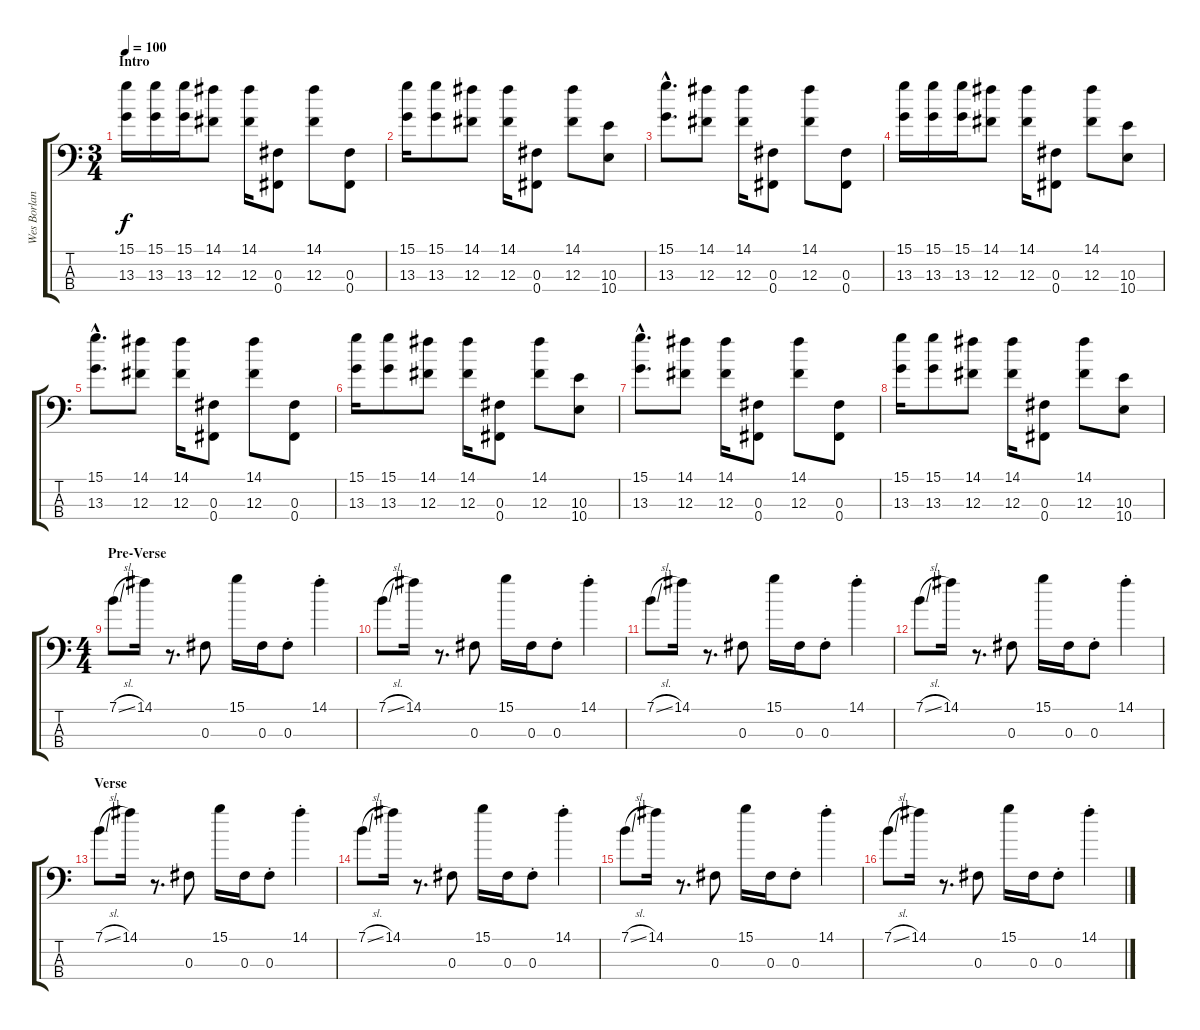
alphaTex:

\track ("Wes Borland - Guitar" "Wes Borlan") {instrument distortionguitar}
\staff {score tabs}
\tuning (E3 B2 Gb2 Gb1) {hide}
\ts (3 4)
\section ("" "Intro")
\tempo 100
\clef f4
\ks c
(15.1 13.3).16{dy f instrument distortionguitar} (15.1 13.3).16 (15.1 13.3).16 (14.1 12.3).8 (14.1 12.3).16 (0.3 0.4).8 (14.1 12.3).8 (0.3 0.4).8 |
(15.1 13.3).16 (15.1 13.3).8 (14.1 12.3).8 (14.1 12.3).16 (0.3 0.4).8 (14.1 12.3).8 (10.3 10.4).8 |
(15.1{hac} 13.3{hac}).8{d} (14.1 12.3).8 (14.1 12.3).16 (0.3 0.4).8 (14.1 12.3).8 (0.3 0.4).8 |
(15.1 13.3).16 (15.1 13.3).16 (15.1 13.3).16 (14.1 12.3).8 (14.1 12.3).16 (0.3 0.4).8 (14.1 12.3).8 (10.3 10.4).8 |
(15.1{hac} 13.3{hac}).8{d} (14.1 12.3).8 (14.1 12.3).16 (0.3 0.4).8 (14.1 12.3).8 (0.3 0.4).8 |
(15.1 13.3).16 (15.1 13.3).8 (14.1 12.3).8 (14.1 12.3).16 (0.3 0.4).8 (14.1 12.3).8 (10.3 10.4).8 |
(15.1{hac} 13.3{hac}).8{d} (14.1 12.3).8 (14.1 12.3).16 (0.3 0.4).8 (14.1 12.3).8 (0.3 0.4).8 |
(15.1 13.3).16 (15.1 13.3).8 (14.1 12.3).8 (14.1 12.3).16 (0.3 0.4).8 (14.1 12.3).8 (10.3 10.4).8 |
\ts (4 4)
\section ("" "Pre-Verse")
7.1{sl}.8{instrument electricguitarclean} 14.1.16 r.8{d} 0.3.8 15.1.16 0.3.16 0.3{st}.8 14.1{st}.4 |
7.1{sl}.8 14.1.16 r.8{d} 0.3.8 15.1.16 0.3.16 0.3{st}.8 14.1{st}.4 |
7.1{sl}.8 14.1.16 r.8{d} 0.3.8 15.1.16 0.3.16 0.3{st}.8 14.1{st}.4 |
7.1{sl}.8 14.1.16 r.8{d} 0.3.8 15.1.16 0.3.16 0.3{st}.8 14.1{st}.4 |
\section ("" "Verse")
7.1{sl}.8 14.1.16 r.8{d} 0.3.8 15.1.16 0.3.16 0.3{st}.8 14.1{st}.4 |
7.1{sl}.8 14.1.16 r.8{d} 0.3.8 15.1.16 0.3.16 0.3{st}.8 14.1{st}.4 |
7.1{sl}.8 14.1.16 r.8{d} 0.3.8 15.1.16 0.3.16 0.3{st}.8 14.1{st}.4 |
7.1{sl}.8 14.1.16 r.8{d} 0.3.8 15.1.16 0.3.16 0.3{st}.8 14.1{st}.4
